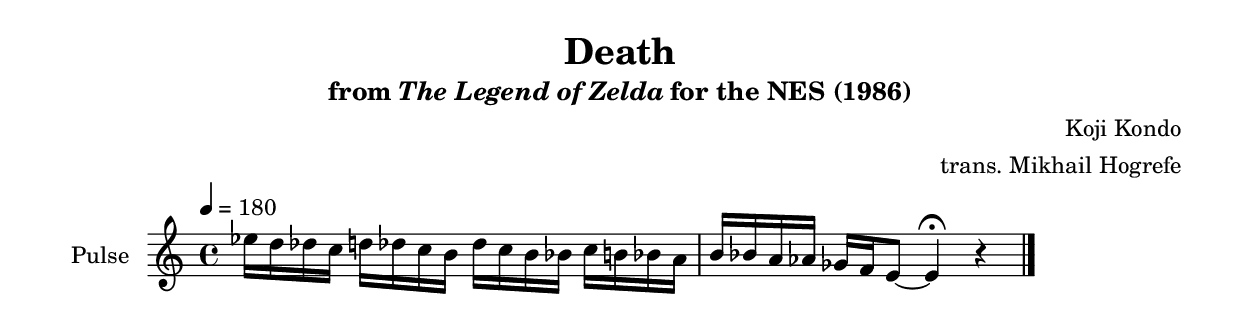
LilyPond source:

\version "2.22.0"

\book {
    \header {
        title = "Death"
        subtitle = \markup { "from" {\italic "The Legend of Zelda"} "for the NES (1986)" }
        composer = "Koji Kondo"
        arranger = "trans. Mikhail Hogrefe"
    }

    \score {
        {
            \new StaffGroup <<
                \new Staff \relative c'' {
                    \set Staff.instrumentName = "Pulse"
                    \set Staff.shortInstrumentName = "P."
\tempo 4 = 180
ees16 d des c d des c b des c b bes c b bes a |
b16 bes a aes ges f e8 ~ e4\fermata r |
\bar "|."
                }
            >>
        }
        \layout {
            \context {
                \Staff
                \RemoveEmptyStaves
            }
            \context {
                \DrumStaff
                \RemoveEmptyStaves
            }
        }
    }
}
